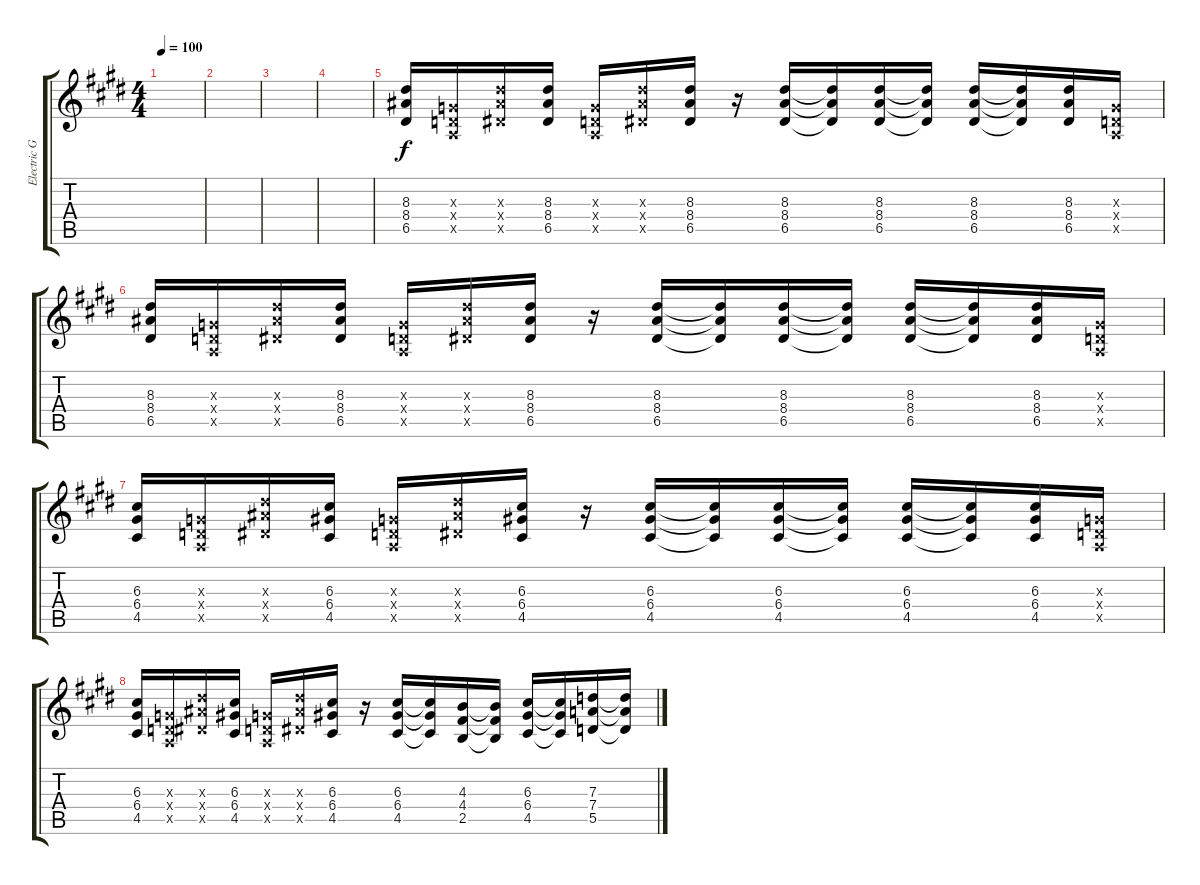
\track ("Electric Guitar" "Electric G") {instrument overdrivenguitar}
\staff {score tabs}
\tuning (E4 B3 G3 D3 A2 E2) {hide}
\ts (4 4)
\tempo 100
\clef g2
\ks e
|
|
|
|
(8.3 8.4 6.5).16 (0.3{x} 0.4{x} 0.5{x}).16 (8.3{x} 8.4{x} 6.5{x}).16 (8.3 8.4 6.5).16 (0.3{x} 0.4{x} 0.5{x}).16 (8.3{x} 8.4{x} 6.5{x}).16 (8.3 8.4 6.5).16 r.16 (8.3 8.4 6.5).16 (8.3{t} 8.4{t} 6.5{t}).16 (8.3 8.4 6.5).16 (8.3{t} 8.4{t} 6.5{t}).16 (8.3 8.4 6.5).16 (8.3{t} 8.4{t} 6.5{t}).16 (8.3 8.4 6.5).16 (0.3{x} 0.4{x} 0.5{x}).16 |
(8.3 8.4 6.5).16 (0.3{x} 0.4{x} 0.5{x}).16 (8.3{x} 8.4{x} 6.5{x}).16 (8.3 8.4 6.5).16 (0.3{x} 0.4{x} 0.5{x}).16 (8.3{x} 8.4{x} 6.5{x}).16 (8.3 8.4 6.5).16 r.16 (8.3 8.4 6.5).16 (8.3{t} 8.4{t} 6.5{t}).16 (8.3 8.4 6.5).16 (8.3{t} 8.4{t} 6.5{t}).16 (8.3 8.4 6.5).16 (8.3{t} 8.4{t} 6.5{t}).16 (8.3 8.4 6.5).16 (0.3{x} 0.4{x} 0.5{x}).16 |
(6.3 6.4 4.5).16 (0.3{x} 0.4{x} 0.5{x}).16 (8.3{x} 8.4{x} 6.5{x}).16 (6.3 6.4 4.5).16 (0.3{x} 0.4{x} 0.5{x}).16 (8.3{x} 8.4{x} 6.5{x}).16 (6.3 6.4 4.5).16 r.16 (6.3 6.4 4.5).16 (6.3{t} 6.4{t} 4.5{t}).16 (6.3 6.4 4.5).16 (6.3{t} 6.4{t} 4.5{t}).16 (6.3 6.4 4.5).16 (6.3{t} 6.4{t} 4.5{t}).16 (6.3 6.4 4.5).16 (0.3{x} 0.4{x} 0.5{x}).16 |
(6.3 6.4 4.5).16 (0.3{x} 0.4{x} 0.5{x}).16 (8.3{x} 8.4{x} 6.5{x}).16 (6.3 6.4 4.5).16 (0.3{x} 0.4{x} 0.5{x}).16 (8.3{x} 8.4{x} 6.5{x}).16 (6.3 6.4 4.5).16 r.16 (6.3 6.4 4.5).16 (6.3{t} 6.4{t} 4.5{t}).16 (4.3 4.4 2.5).16 (4.3{t} 4.4{t} 2.5{t}).16 (6.3 6.4 4.5).16 (6.3{t} 6.4{t} 4.5{t}).16 (7.3 7.4 5.5).16 (7.3{t} 7.4{t} 5.5{t}).16
